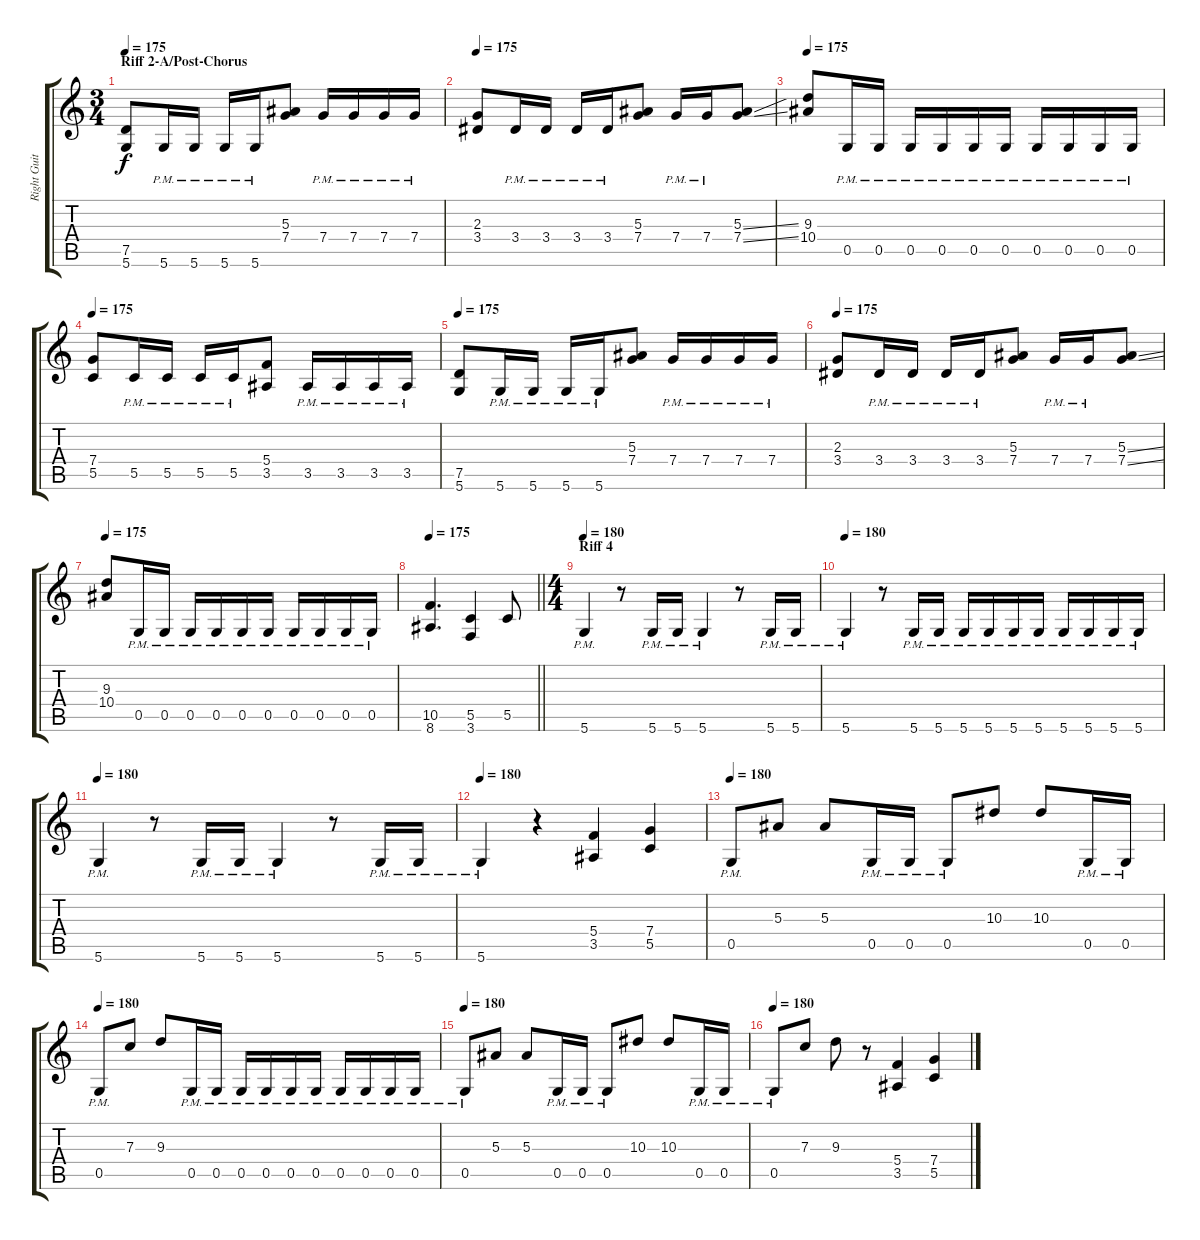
\track ("Right Guitar" "Right Guit") {instrument distortionguitar}
\staff {score tabs}
\tuning (D4 A3 F3 C3 G2 D2) {hide}
\ts (3 4)
\section ("" "Riff 2-A/Post-Chorus")
\tempo 175
\clef g2
\ks c
(7.5 5.6).8{dy f} 5.6{pm}.16 5.6{pm}.16 5.6{pm}.16 5.6{pm}.16 (5.3 7.4).8 7.4{pm}.16 7.4{pm}.16 7.4{pm}.16 7.4{pm}.16 |
\tempo 175
(2.3 3.4).8 3.4{pm}.16 3.4{pm}.16 3.4{pm}.16 3.4{pm}.16 (5.3 7.4).8 7.4{pm}.16 7.4{pm}.16 (5.3{ss} 7.4{ss}).8 |
\tempo 175
(9.3 10.4).8 0.5{pm}.16 0.5{pm}.16 0.5{pm}.16 0.5{pm}.16 0.5{pm}.16 0.5{pm}.16 0.5{pm}.16 0.5{pm}.16 0.5{pm}.16 0.5{pm}.16 |
\tempo 175
(7.4 5.5).8 5.5{pm}.16 5.5{pm}.16 5.5{pm}.16 5.5{pm}.16 (5.4 3.5).8 3.5{pm}.16 3.5{pm}.16 3.5{pm}.16 3.5{pm}.16 |
\tempo 175
(7.5 5.6).8 5.6{pm}.16 5.6{pm}.16 5.6{pm}.16 5.6{pm}.16 (5.3 7.4).8 7.4{pm}.16 7.4{pm}.16 7.4{pm}.16 7.4{pm}.16 |
\tempo 175
(2.3 3.4).8 3.4{pm}.16 3.4{pm}.16 3.4{pm}.16 3.4{pm}.16 (5.3 7.4).8 7.4{pm}.16 7.4{pm}.16 (5.3{ss} 7.4{ss}).8 |
\tempo 175
(9.3 10.4).8 0.5{pm}.16 0.5{pm}.16 0.5{pm}.16 0.5{pm}.16 0.5{pm}.16 0.5{pm}.16 0.5{pm}.16 0.5{pm}.16 0.5{pm}.16 0.5{pm}.16 |
\tempo 175
\barLineRight lightlight
(10.5 8.6).4{d} (5.5 3.6).4 5.5.8 |
\ts (4 4)
\section ("" "Riff 4")
\tempo 180
5.6{pm}.4 r.8 5.6{pm}.16 5.6{pm}.16 5.6{pm}.4 r.8 5.6{pm}.16 5.6{pm}.16 |
\tempo 180
5.6{pm}.4 r.8 5.6{pm}.16 5.6{pm}.16 5.6{pm}.16 5.6{pm}.16 5.6{pm}.16 5.6{pm}.16 5.6{pm}.16 5.6{pm}.16 5.6{pm}.16 5.6{pm}.16 |
\tempo 180
5.6{pm}.4 r.8 5.6{pm}.16 5.6{pm}.16 5.6{pm}.4 r.8 5.6{pm}.16 5.6{pm}.16 |
\tempo 180
5.6{pm}.4 r.4 (5.4 3.5).4 (7.4 5.5).4 |
\tempo 180
0.5{pm}.8 5.3.8 5.3.8 0.5{pm}.16 0.5{pm}.16 0.5{pm}.8 10.3.8 10.3.8 0.5{pm}.16 0.5{pm}.16 |
\tempo 180
0.5{pm}.8 7.3.8 9.3.8 0.5{pm}.16 0.5{pm}.16 0.5{pm}.16 0.5{pm}.16 0.5{pm}.16 0.5{pm}.16 0.5{pm}.16 0.5{pm}.16 0.5{pm}.16 0.5{pm}.16 |
\tempo 180
0.5{pm}.8 5.3.8 5.3.8 0.5{pm}.16 0.5{pm}.16 0.5{pm}.8 10.3.8 10.3.8 0.5{pm}.16 0.5{pm}.16 |
\tempo 180
0.5{pm}.8 7.3.8 9.3.8 r.8 (5.4 3.5).4 (7.4 5.5).4
